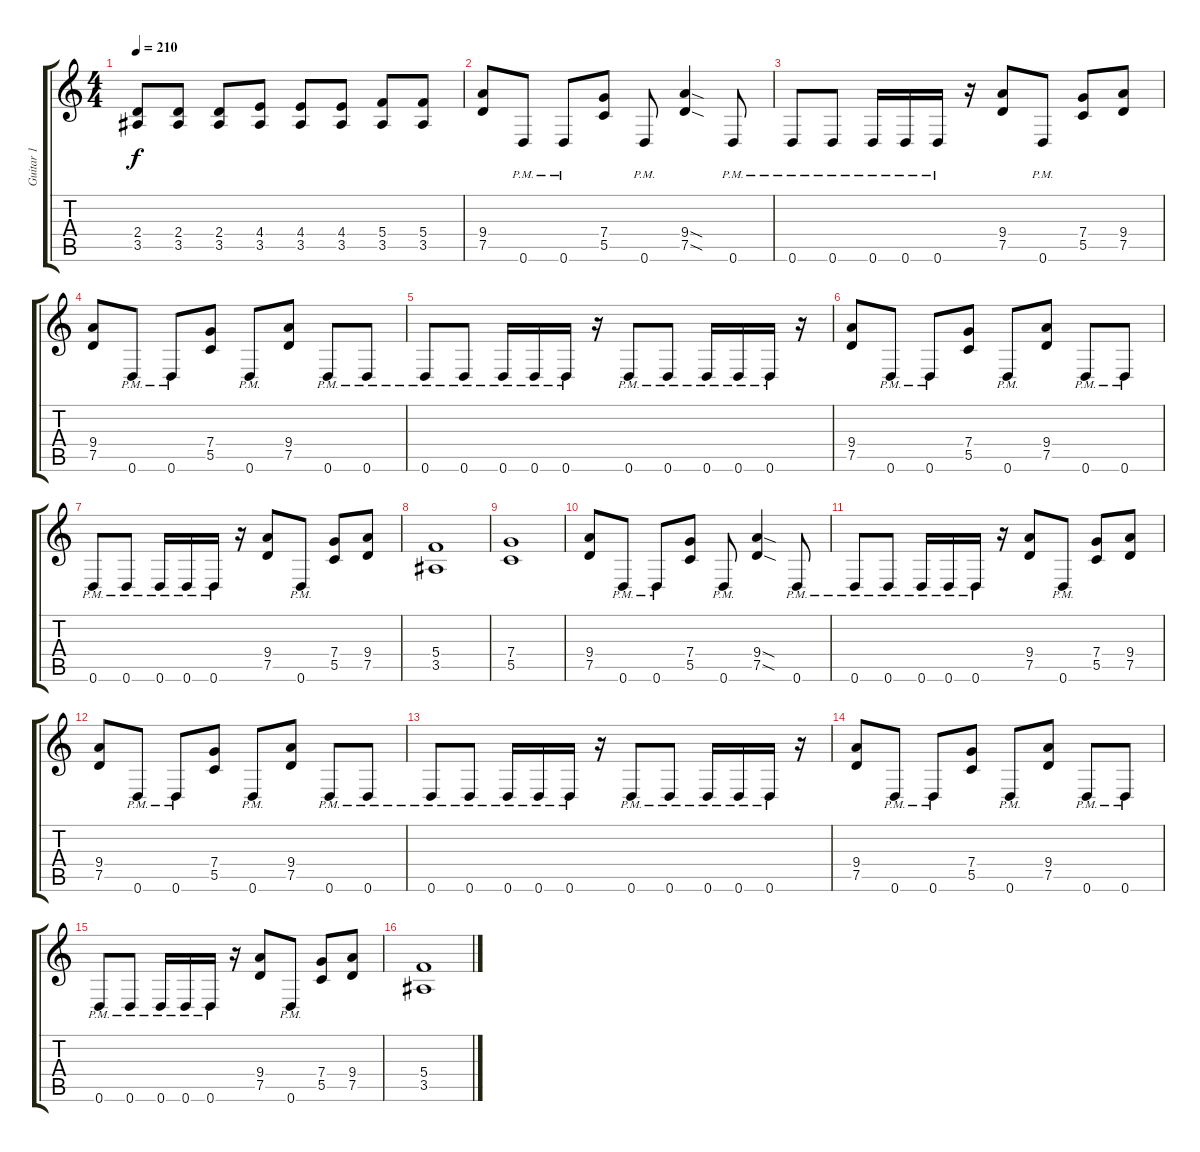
\track ("Guitar 1" "Guitar 1") {instrument overdrivenguitar}
\staff {score tabs}
\tuning (D4 A3 F3 C3 G2 D2) {hide}
\ts (4 4)
\tempo 210
\clef g2
\ks c
(2.4 3.5).8{dy f} (2.4 3.5).8 (2.4 3.5).8 (4.4 3.5).8 (4.4 3.5).8 (4.4 3.5).8 (5.4 3.5).8 (5.4 3.5).8 |
(9.4 7.5).8 0.6{pm}.8 0.6{pm}.8 (7.4 5.5).8 0.6{pm}.8 (9.4{sod} 7.5{sod}).4 0.6{pm}.8 |
0.6{pm}.8 0.6{pm}.8 0.6{pm}.16 0.6{pm}.16 0.6{pm}.16 r.16 (9.4 7.5).8 0.6{pm}.8 (7.4 5.5).8 (9.4 7.5).8 |
(9.4 7.5).8 0.6{pm}.8 0.6{pm}.8 (7.4 5.5).8 0.6{pm}.8 (9.4 7.5).8 0.6{pm}.8 0.6{pm}.8 |
0.6{pm}.8 0.6{pm}.8 0.6{pm}.16 0.6{pm}.16 0.6{pm}.16 r.16 0.6{pm}.8 0.6{pm}.8 0.6{pm}.16 0.6{pm}.16 0.6{pm}.16 r.16 |
(9.4 7.5).8 0.6{pm}.8 0.6{pm}.8 (7.4 5.5).8 0.6{pm}.8 (9.4 7.5).8 0.6{pm}.8 0.6{pm}.8 |
0.6{pm}.8 0.6{pm}.8 0.6{pm}.16 0.6{pm}.16 0.6{pm}.16 r.16 (9.4 7.5).8 0.6{pm}.8 (7.4 5.5).8 (9.4 7.5).8 |
(5.4 3.5).1 |
(7.4 5.5).1 |
(9.4 7.5).8 0.6{pm}.8 0.6{pm}.8 (7.4 5.5).8 0.6{pm}.8 (9.4{sod} 7.5{sod}).4 0.6{pm}.8 |
0.6{pm}.8 0.6{pm}.8 0.6{pm}.16 0.6{pm}.16 0.6{pm}.16 r.16 (9.4 7.5).8 0.6{pm}.8 (7.4 5.5).8 (9.4 7.5).8 |
(9.4 7.5).8 0.6{pm}.8 0.6{pm}.8 (7.4 5.5).8 0.6{pm}.8 (9.4 7.5).8 0.6{pm}.8 0.6{pm}.8 |
0.6{pm}.8 0.6{pm}.8 0.6{pm}.16 0.6{pm}.16 0.6{pm}.16 r.16 0.6{pm}.8 0.6{pm}.8 0.6{pm}.16 0.6{pm}.16 0.6{pm}.16 r.16 |
(9.4 7.5).8 0.6{pm}.8 0.6{pm}.8 (7.4 5.5).8 0.6{pm}.8 (9.4 7.5).8 0.6{pm}.8 0.6{pm}.8 |
0.6{pm}.8 0.6{pm}.8 0.6{pm}.16 0.6{pm}.16 0.6{pm}.16 r.16 (9.4 7.5).8 0.6{pm}.8 (7.4 5.5).8 (9.4 7.5).8 |
(5.4 3.5).1
